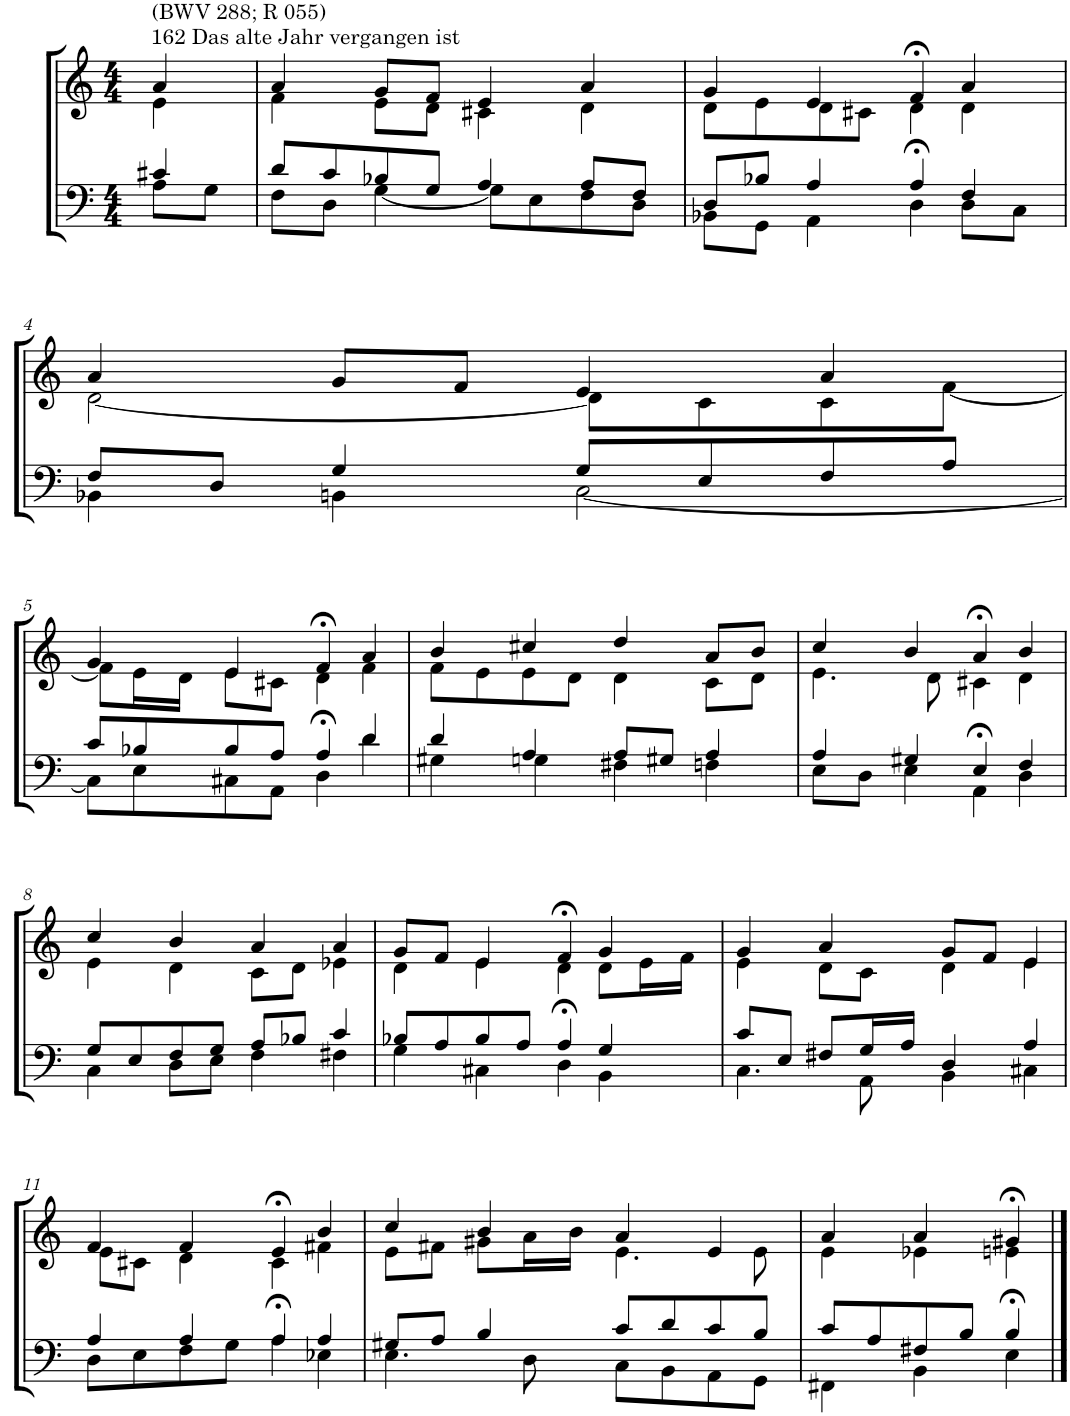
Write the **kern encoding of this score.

**kern	**kern
*part2	*part1
*staff2	*staff1
*I"Tenor/Baß	*I"Sopran/Alt
*clefF4	*clefG2
*k[]	*k[]
*M4/4	*M4/4
=1	=1
*^	*^
!	!	!LO:TX:a:t=162 Das alte Jahr vergangen ist	!
!	!	!LO:TX:a:t=(BWV 288; R 055)	!
4c#X/	8A\L	4a/	4e\
.	8G\J	.	.
=2	=2	=2	=2
8d/L	8F\L	4a/	4f\
8c/	8D\J	.	.
8B-X/	[4G\	8g/L	8e\L
8G/J	.	8f/J	8d\J
4A/	8G\L]	4e/	4c#X\
.	8E\	.	.
8A/L	8F\	4a/	4d\
8F/J	8D\J	.	.
=3	=3	=3	=3
8D/L	8BB-X\L	4g/	8d\L
8B-X/J	8GG\J	.	8e\
4A/	4AA\	4e/	8d\
.	.	.	8c#X\J
4A/	4D>\	4f>/	4d\
4F/	8D\L	4a/	4d\
.	8C\J	.	.
!!LO:LB:g=z	!!
=4	=4	=4	=4
8F/L	4BB-X\	4a/	[2d\
8D/J	.	.	.
4G/	4BBn\	8g/L	.
.	.	8f/J	.
8G/L	[2C\	4e/	8d\L]
8E/	.	.	8c\
8F/	.	4a/	8c\
8A/J	.	.	[8f\J
!!LO:LB:g=z	!!
=5	=5	=5	=5
8c/L	8C\L]	4g/	8f\L]
8B-X/	8E\	.	16e\L
.	.	.	16d\JJ
8B-/	8C#X\	4e/	8e\L
8A/J	8AA\J	.	8c#X\J
4A/	4D>\	4f>/	4d\
4d/	4d\	4a/	4f\
=6	=6	=6	=6
4d/	4G#X\	4b/	8f\L
.	.	.	8e\
4A/	4Gn\	4cc#X/	8e\
.	.	.	8d\J
8A/L	4F#X\	4dd/	4d\
8G#X/J	.	.	.
4A/	4Fn\	8a/L	8c\L
.	.	8b/J	8d\J
=7	=7	=7	=7
4A/	8E\L	4cc/	4.e\
.	8D\J	.	.
4G#X/	4E\	4b/	.
.	.	.	8d\
4E/	4AA>\	4a>/	4c#X\
4F/	4D\	4b/	4d\
!!LO:LB:g=z	!!
=8	=8	=8	=8
8G/L	4C\	4cc/	4e\
8E/	.	.	.
8F/	8D\L	4b/	4d\
8G/J	8E\J	.	.
8A/L	4F\	4a/	8c\L
8B-X/J	.	.	8d\J
4c/	4F#X\	4a/	4e-X\
=9	=9	=9	=9
8B-X/L	4G\	8g/L	4d\
8A/	.	8f/J	.
8B-/	4C#X\	4e/	4e\
8A/J	.	.	.
4A/	4D>\	4f>/	4d\
4G/	4BB\	4g/	8d\L
.	.	.	16e\L
.	.	.	16f\JJ
=10	=10	=10	=10
8c/L	4.C\	4g/	4e\
8E/J	.	.	.
8F#X/L	.	4a/	8d\L
16G/L	8AA\	.	8c\J
16A/JJ	.	.	.
4D/	4BB\	8g/L	4d\
.	.	8f/J	.
4A/	4C#X\	4e/	4e\
!!LO:LB:g=z	!!
=11	=11	=11	=11
4A/	8D\L	4f/	8e\L
.	8E\	.	8c#X\J
4A/	8F\	4f/	4d\
.	8G\J	.	.
4A/	4A>\	4e>/	4c#\
4A/	4E-X\	4b/	4f#X\
=12	=12	=12	=12
8G#X/L	4.E\	4cc/	8e\L
8A/J	.	.	8f#X\J
4B/	.	4b/	8g#X\L
.	8D\	.	16a\L
.	.	.	16b\JJ
8c/L	8C\L	4a/	4.e\
8d/	8BB\	.	.
8c/	8AA\	4e/	.
8B/J	8GG\J	.	8e\
=13	=13	=13	=13
8c/L	4FF#X\	4a/	4e\
8A/	.	.	.
8F#X/	4BB\	4a/	4e-X\
8B/J	.	.	.
4B/	4E>\	4g#X>/	4en\
*v	*v	*	*
*	*v	*v
==	==
*-	*-
